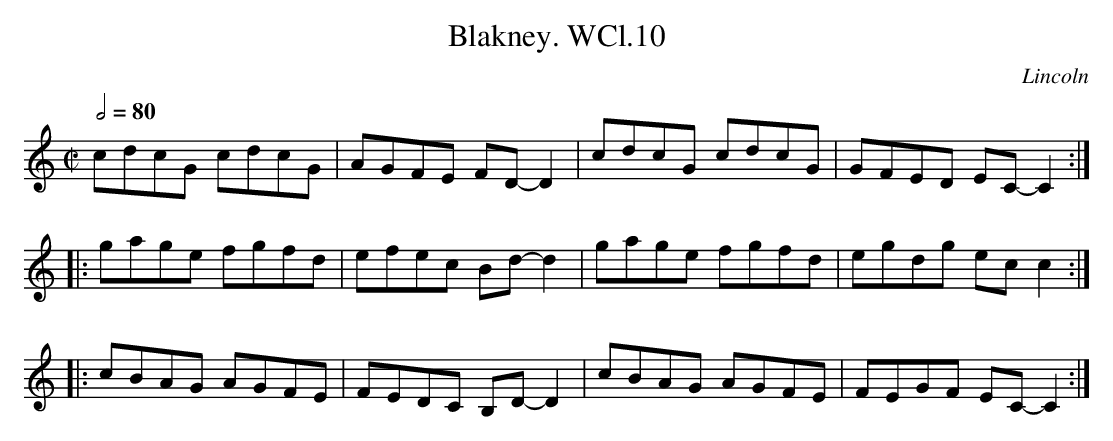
X:1
T:Blakney. WCl.10
L:1/8
M:C|
O:Lincoln
Q:1/2=80
K:C
cdcG cdcG|AGFE FD-D2|cdcG cdcG|GFED EC-C2:|!
|:gage fgfd|efec Bd-d2|gage fgfd|egdg ec c2:|!
|:cBAG AGFE|FEDC B,D-D2|cBAG AGFE|FEGF EC-C2:|
